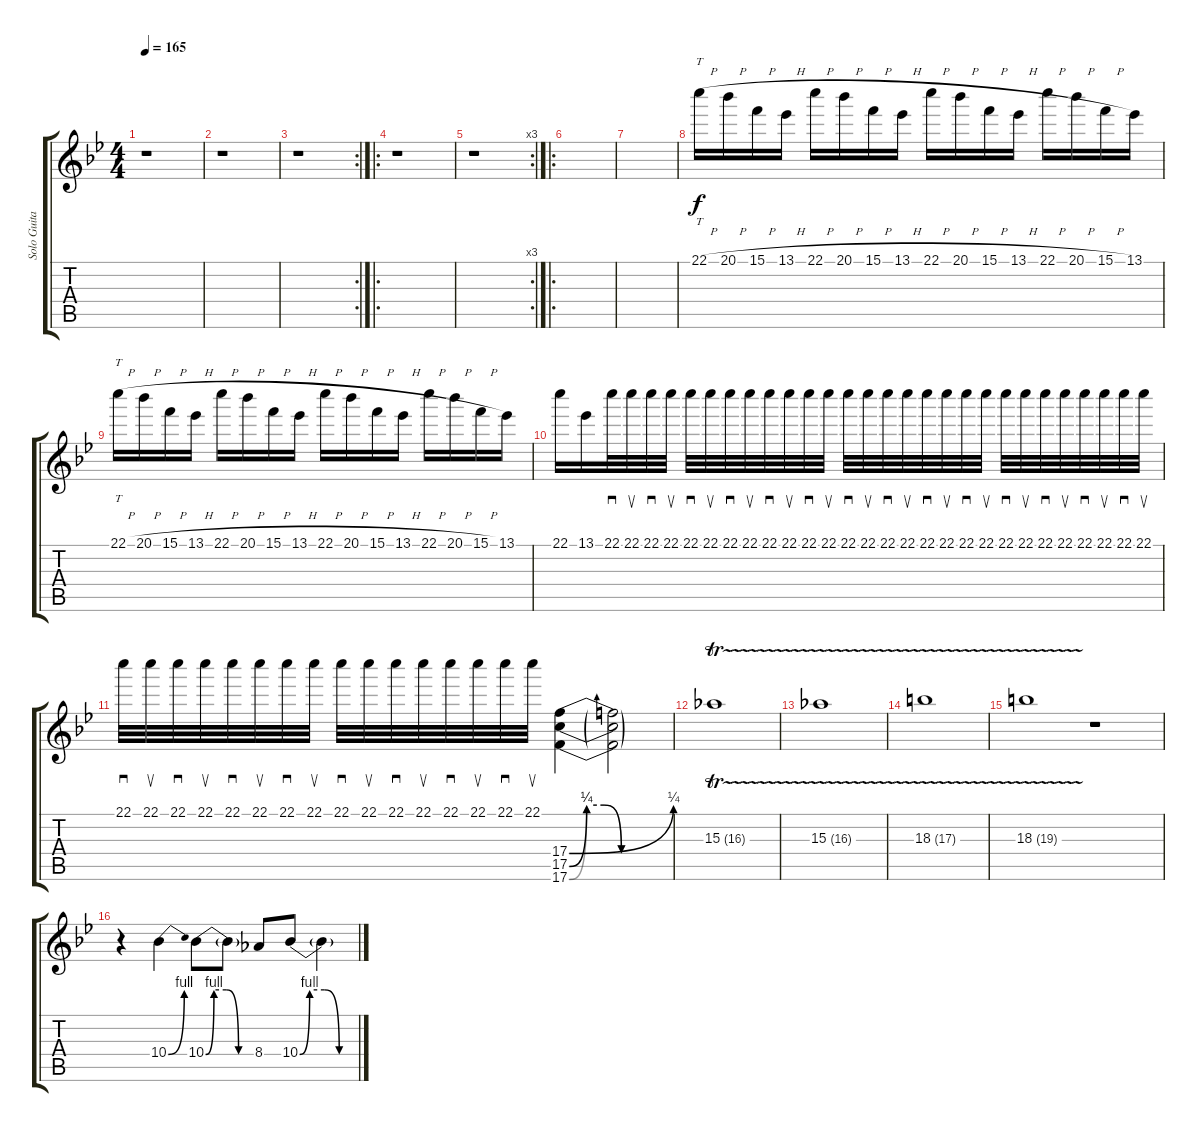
\track ("Solo Guitar" "Solo Guita") {instrument overdrivenguitar}
\staff {score tabs}
\tuning (D4 A3 F3 C3 G2 C2) {hide}
\ts (4 4)
\tempo 165
\clef g2
\ks bb
r.1{dy f} |
r.1 |
\rc 2
r.1 |
\ro
r.1 |
\rc 3
r.1 |
\ro
|
|
22.1{h}.16{tt} 20.1{h}.16 15.1{h}.16 13.1{h}.16 22.1{h}.16 20.1{h}.16 15.1{h}.16 13.1{h}.16 22.1{h}.16 20.1{h}.16 15.1{h}.16 13.1{h}.16 22.1{h}.16 20.1{h}.16 15.1{h}.16 13.1.16 |
22.1{h}.16{tt} 20.1{h}.16 15.1{h}.16 13.1{h}.16 22.1{h}.16 20.1{h}.16 15.1{h}.16 13.1{h}.16 22.1{h}.16 20.1{h}.16 15.1{h}.16 13.1{h}.16 22.1{h}.16 20.1{h}.16 15.1{h}.16 13.1.16 |
22.1.16 13.1.16 22.1.32{sd} 22.1.32{su} 22.1.32{sd} 22.1.32{su} 22.1.32{sd} 22.1.32{su} 22.1.32{sd} 22.1.32{su} 22.1.32{sd} 22.1.32{su} 22.1.32{sd} 22.1.32{su} 22.1.32{sd} 22.1.32{su} 22.1.32{sd} 22.1.32{su} 22.1.32{sd} 22.1.32{su} 22.1.32{sd} 22.1.32{su} 22.1.32{sd} 22.1.32{su} 22.1.32{sd} 22.1.32{su} 22.1.32{sd} 22.1.32{su} 22.1.32{sd} 22.1.32{su} |
22.1.32{sd} 22.1.32{su} 22.1.32{sd} 22.1.32{su} 22.1.32{sd} 22.1.32{su} 22.1.32{sd} 22.1.32{su} 22.1.32{sd} 22.1.32{su} 22.1.32{sd} 22.1.32{su} 22.1.32{sd} 22.1.32{su} 22.1.32{sd} 22.1.32{su} (17.4{be (bend 0 0 60 1)} 17.5{be (custom 0 0 10 1 20 1 30 0 60 0)} 17.6{be (custom 0 0 10 1 20 1 30 0 60 0)}).4 (17.4{t} 17.5{t} 17.6{t}).2 |
15.3{tr (16 32)}.1 |
15.3{tr (16 32)}.1 |
18.3{tr (17 32)}.1 |
18.3{tr (19 32)}.1 r.1 |
r.4 10.4{be (bend 0 0 60 4)}.4 10.4{be (custom 0 0 10 4 25 4 40 0 60 0)}.8 10.4{t}.8 8.4.8 10.4{be (custom 0 0 10 4 25 4 40 0 60 0)}.8 10.4{t}.4
